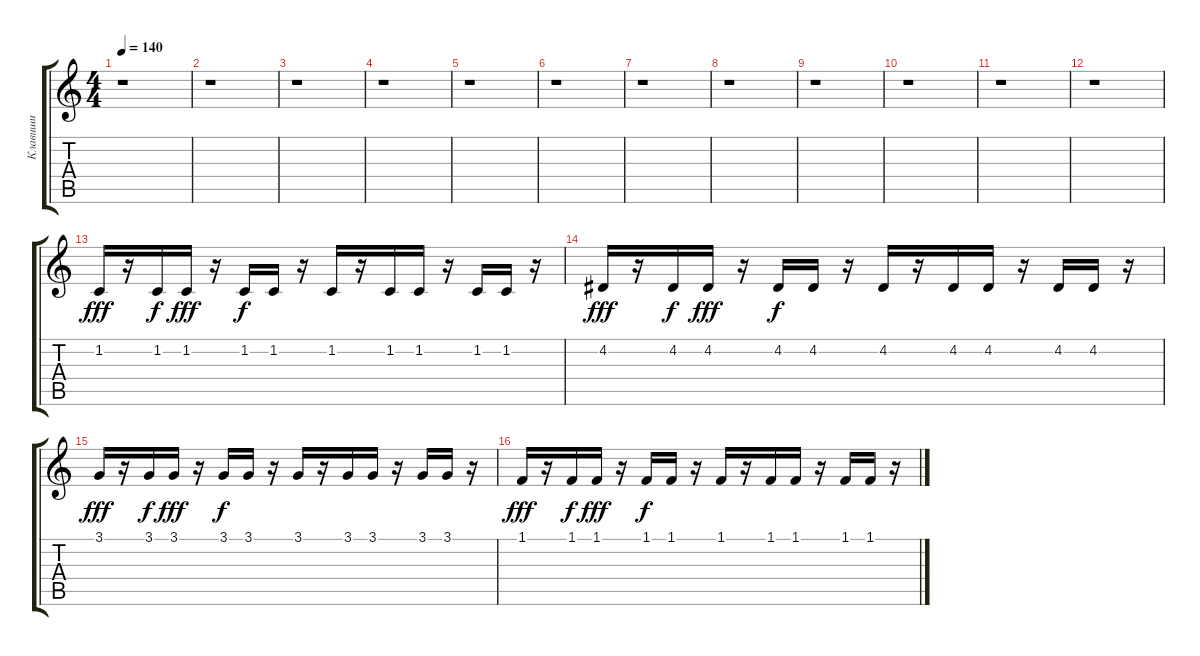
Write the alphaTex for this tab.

\track ("Клавиши" "Клавиши") {instrument lead2sawtooth}
\staff {score tabs}
\tuning (E4 B3 G3 D3 A2 E2) {hide}
\ts (4 4)
\tempo 140
\clef g2
\ks c
r.1{dy f} |
r.1 |
r.1 |
r.1 |
r.1 |
r.1 |
r.1 |
r.1 |
r.1 |
r.1 |
r.1 |
r.1 |
1.2.16{dy fff} r.16 1.2.16{dy f} 1.2.16{dy fff} r.16 1.2.16{dy f} 1.2.16 r.16 1.2.16 r.16 1.2.16 1.2.16 r.16 1.2.16 1.2.16 r.16 |
4.2.16{dy fff} r.16 4.2.16{dy f} 4.2.16{dy fff} r.16 4.2.16{dy f} 4.2.16 r.16 4.2.16 r.16 4.2.16 4.2.16 r.16 4.2.16 4.2.16 r.16 |
3.1.16{dy fff} r.16 3.1.16{dy f} 3.1.16{dy fff} r.16 3.1.16{dy f} 3.1.16 r.16 3.1.16 r.16 3.1.16 3.1.16 r.16 3.1.16 3.1.16 r.16 |
1.1.16{dy fff} r.16 1.1.16{dy f} 1.1.16{dy fff} r.16 1.1.16{dy f} 1.1.16 r.16 1.1.16 r.16 1.1.16 1.1.16 r.16 1.1.16 1.1.16 r.16
